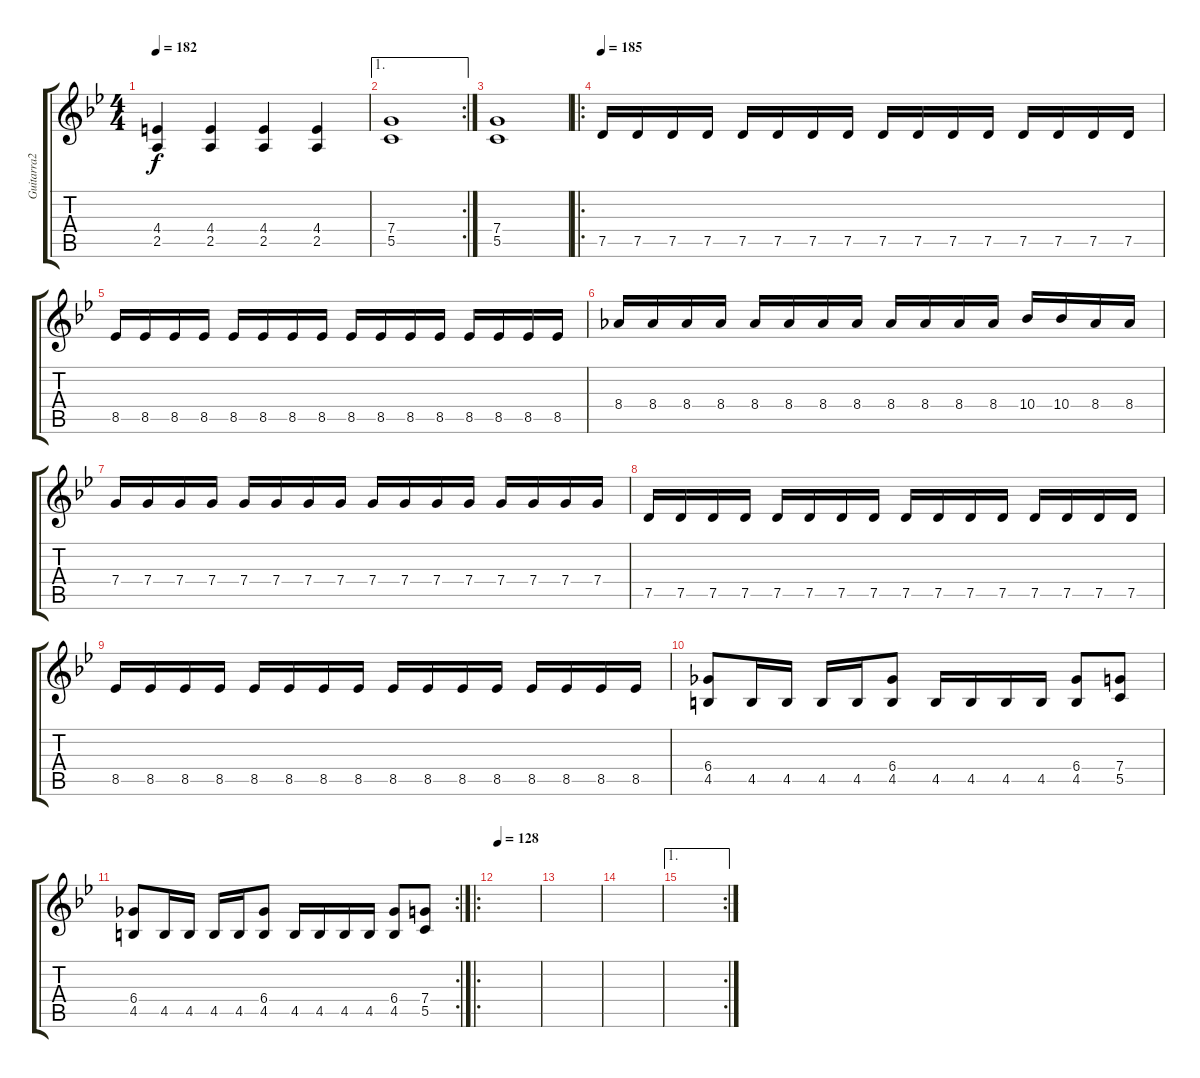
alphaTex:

\track ("Guitarra2" "Guitarra2") {instrument distortionguitar}
\staff {score tabs}
\tuning (D4 A3 F3 C3 G2 D2) {hide}
\ts (4 4)
\tempo 182
\clef g2
\ks gminor
(4.4 2.5).4{dy f} (4.4 2.5).4 (4.4 2.5).4 (4.4 2.5).4 |
\ae 1
\rc 2
(7.4 5.5).1 |
(7.4 5.5).1 |
\ro
\tempo 185
7.5.16 7.5.16 7.5.16 7.5.16 7.5.16 7.5.16 7.5.16 7.5.16 7.5.16 7.5.16 7.5.16 7.5.16 7.5.16 7.5.16 7.5.16 7.5.16 |
8.5.16 8.5.16 8.5.16 8.5.16 8.5.16 8.5.16 8.5.16 8.5.16 8.5.16 8.5.16 8.5.16 8.5.16 8.5.16 8.5.16 8.5.16 8.5.16 |
8.4.16 8.4.16 8.4.16 8.4.16 8.4.16 8.4.16 8.4.16 8.4.16 8.4.16 8.4.16 8.4.16 8.4.16 10.4.16 10.4.16 8.4.16 8.4.16 |
7.4.16 7.4.16 7.4.16 7.4.16 7.4.16 7.4.16 7.4.16 7.4.16 7.4.16 7.4.16 7.4.16 7.4.16 7.4.16 7.4.16 7.4.16 7.4.16 |
7.5.16 7.5.16 7.5.16 7.5.16 7.5.16 7.5.16 7.5.16 7.5.16 7.5.16 7.5.16 7.5.16 7.5.16 7.5.16 7.5.16 7.5.16 7.5.16 |
8.5.16 8.5.16 8.5.16 8.5.16 8.5.16 8.5.16 8.5.16 8.5.16 8.5.16 8.5.16 8.5.16 8.5.16 8.5.16 8.5.16 8.5.16 8.5.16 |
(6.4 4.5).8 4.5.16 4.5.16 4.5.16 4.5.16 (6.4 4.5).8 4.5.16 4.5.16 4.5.16 4.5.16 (6.4 4.5).8 (7.4 5.5).8 |
\rc 2
(6.4 4.5).8 4.5.16 4.5.16 4.5.16 4.5.16 (6.4 4.5).8 4.5.16 4.5.16 4.5.16 4.5.16 (6.4 4.5).8 (7.4 5.5).8 |
\ro
\tempo 128
|
|
|
\ae 1
\rc 2
